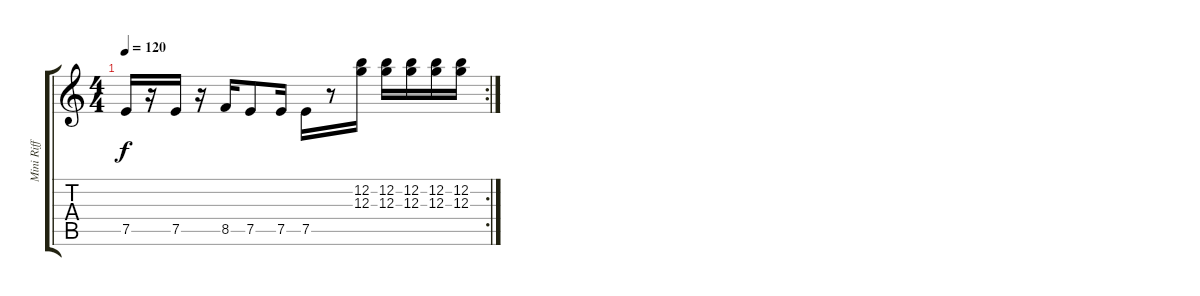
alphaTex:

\track ("Mini Riff" "Mini Riff") {instrument distortionguitar}
\staff {score tabs}
\tuning (E4 B3 G3 D3 A2 E2) {hide}
\rc 2
\ts (4 4)
\tempo 120
\clef g2
\ks c
7.5.16{dy f} r.16 7.5.16 r.16 8.5.16 7.5.8 7.5.16 7.5.16 r.8 (12.2 12.3).16 (12.2 12.3).16 (12.2 12.3).16 (12.2 12.3).16 (12.2 12.3).16
